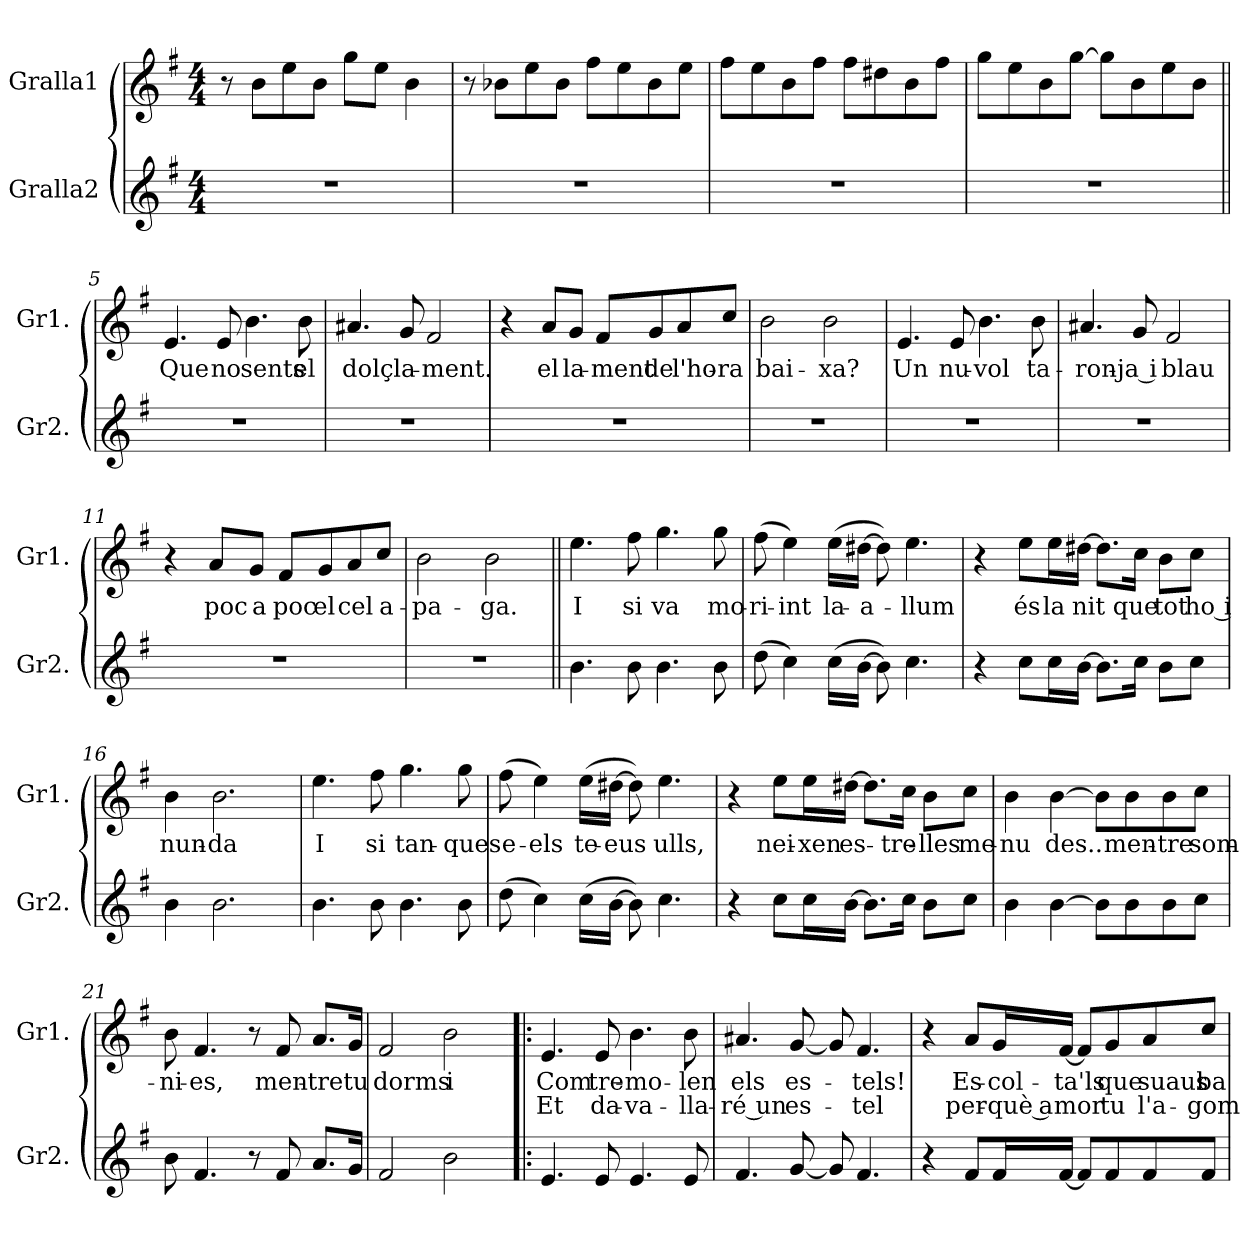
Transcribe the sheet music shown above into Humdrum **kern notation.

**kern	**kern	**text	**text
*part2	*part1	*part1	*part1
*staff2	*staff1	*staff1	*staff1
*I"Gralla2	*I"Gralla1	*	*
*I'Gr2.	*I'Gr1.	*	*
*clefG2	*clefG2	*	*
*k[f#]	*k[f#]	*	*
*M4/4	*M4/4	*	*
*MM69	*MM69	*	*
=1	=1	=1	=1
1r	8r	.	.
.	8b\L	.	.
.	8ee\	.	.
.	8b\J	.	.
.	8gg\L	.	.
.	8ee\J	.	.
.	4b\	.	.
=2	=2	=2	=2
1r	8r	.	.
.	8b-X\L	.	.
.	8ee\	.	.
.	8b-\J	.	.
.	8ff#\L	.	.
.	8ee\	.	.
.	8b-\	.	.
.	8ee\J	.	.
=3	=3	=3	=3
1r	8ff#\L	.	.
.	8ee\	.	.
.	8b\	.	.
.	8ff#\J	.	.
.	8ff#\L	.	.
.	8dd#X\	.	.
.	8b\	.	.
.	8ff#\J	.	.
=4	=4	=4	=4
1r	8gg\L	.	.
.	8ee\	.	.
.	8b\	.	.
.	[8gg\J	.	.
.	8gg\L]	.	.
.	8b\	.	.
.	8ee\	.	.
.	8b\J	.	.
=5||	=5||	=5||	=5||
!	!	!LO:LY:b	!
1r	4.e/	Que	.
!	!	!LO:LY:b	!
.	8e/	no	.
!	!	!LO:LY:b	!
.	4.b\	sents	.
!	!	!LO:LY:b	!
.	8b\	el	.
!!LO:LB:g=z
=6	=6	=6	=6
!	!	!LO:LY:b	!
1r	4.a#X/	dolç	.
!	!	!LO:LY:b	!
.	8g/	la-	.
!	!	!LO:LY:b	!
.	2f#/	-ment.	.
=7	=7	=7	=7
1r	4r	.	.
!	!	!LO:LY:b	!
.	8a/L	el	.
!	!	!LO:LY:b	!
.	8g/J	la-	.
!	!	!LO:LY:b	!
.	8f#/L	-ment	.
!	!	!LO:LY:b	!
.	8g/	de	.
!	!	!LO:LY:b	!
.	8a/	l'ho-	.
!	!	!LO:LY:b	!
.	8cc/J	-ra	.
=8	=8	=8	=8
!	!	!LO:LY:b	!
1r	2b\	bai-	.
!	!	!LO:LY:b	!
.	2b\	-xa?	.
=9	=9	=9	=9
!	!	!LO:LY:b	!
1r	4.e/	Un	.
!	!	!LO:LY:b	!
.	8e/	nu-	.
!	!	!LO:LY:b	!
.	4.b\	-vol	.
!	!	!LO:LY:b	!
.	8b\	ta-	.
=10	=10	=10	=10
!	!	!LO:LY:b	!
1r	4.a#X/	-ron-	.
!	!	!LO:LY:b	!
.	8g/	ja i	.
!	!	!LO:LY:b	!
.	2f#/	blau	.
!!LO:LB:g=z
=11	=11	=11	=11
1r	4r	.	.
!	!	!LO:LY:b	!
.	8a/L	poc	.
!	!	!LO:LY:b	!
.	8g/J	a	.
!	!	!LO:LY:b	!
.	8f#/L	poc	.
!	!	!LO:LY:b	!
.	8g/	el	.
!	!	!LO:LY:b	!
.	8a/	cel	.
!	!	!LO:LY:b	!
.	8cc/J	a-	.
=12	=12	=12	=12
!	!	!LO:LY:b	!
1r	2b\	-pa-	.
!	!	!LO:LY:b	!
.	2b\	-ga.	.
=13||	=13||	=13||	=13||
!	!	!LO:LY:b	!
4.b\	4.ee\	I	.
!	!	!LO:LY:b	!
8b\	8ff#\	si	.
!	!	!LO:LY:b	!
4.b\	4.gg\	va	.
!	!	!LO:LY:b	!
8b\	8gg\	mo-	.
=14	=14	=14	=14
!	!	!LO:LY:b	!
(>8dd\	(>8ff#\	-ri-	.
!	!	!LO:LY:b	!
4cc\)	4ee\)	-int	.
!	!	!LO:LY:b	!
(>16cc\LL	(>16ee\LL	la-	.
!	!	!LO:LY:b	!
[16b\JJ	[16dd#X\JJ	-a-	.
8b\])	8dd#\])	.	.
!	!	!LO:LY:b	!
4.cc\	4.ee\	-llum	.
=15	=15	=15	=15
4r	4r	.	.
!	!	!LO:LY:b	!
8cc\L	8ee\L	és	.
!	!	!LO:LY:b	!
16cc\L	16ee\L	la	.
!	!	!LO:LY:b	!
[16b\JJ	[16dd#X\JJ	nit	.
8.b\L]	8.dd#\L]	.	.
!	!	!LO:LY:b	!
16cc\Jk	16cc\Jk	que	.
!	!	!LO:LY:b	!
8b\L	8b\L	tot	.
!	!	!LO:LY:b	!
8cc\J	8cc\J	ho i	.
!!LO:LB:g=z
=16	=16	=16	=16
!	!	!LO:LY:b	!
4b\	4b\	-nun-	.
!	!	!LO:LY:b	!
2.b\	2.b\	-da	.
=17	=17	=17	=17
!	!	!LO:LY:b	!
4.b\	4.ee\	I	.
!	!	!LO:LY:b	!
8b\	8ff#\	si	.
!	!	!LO:LY:b	!
4.b\	4.gg\	tan-	.
!	!	!LO:LY:b	!
8b\	8gg\	-ques	.
=18	=18	=18	=18
!	!	!LO:LY:b	!
(>8dd\	(>8ff#\	e-	.
!	!	!LO:LY:b	!
4cc\)	4ee\)	-els	.
!	!	!LO:LY:b	!
(>16cc\LL	(>16ee\LL	te-	.
!	!	!LO:LY:b	!
[16b\JJ	[16dd#X\JJ	-eus	.
8b\])	8dd#\])	.	.
!	!	!LO:LY:b	!
4.cc\	4.ee\	ulls,	.
=19	=19	=19	=19
4r	4r	.	.
!	!	!LO:LY:b	!
8cc\L	8ee\L	nei-	.
!	!	!LO:LY:b	!
16cc\L	16ee\L	-xen	.
!	!	!LO:LY:b	!
[16b\JJ	[16dd#X\JJ	es-	.
8.b\L]	8.dd#\L]	.	.
!	!	!LO:LY:b	!
16cc\Jk	16cc\Jk	-tre-	.
!	!	!LO:LY:b	!
8b\L	8b\L	-lles	.
!	!	!LO:LY:b	!
8cc\J	8cc\J	me-	.
!!LO:LB:g=z
=20	=20	=20	=20
!	!	!LO:LY:b	!
4b\	4b\	-nu	.
!	!	!LO:LY:b	!
[4b\	[4b\	des..	.
8b\L]	8b\L]	.	.
!	!	!LO:LY:b	!
8b\	8b\	men-	.
!	!	!LO:LY:b	!
8b\	8b\	-tre	.
!	!	!LO:LY:b	!
8cc\J	8cc\J	som-	.
=21	=21	=21	=21
!	!	!LO:LY:b	!
8b\	8b\	-ni-	.
!	!	!LO:LY:b	!
4.f#/	4.f#/	-es,	.
8r	8r	.	.
!	!	!LO:LY:b	!
8f#/	8f#/	men-	.
!	!	!LO:LY:b	!
8.a/L	8.a/L	-tre	.
!	!	!LO:LY:b	!
16g/Jk	16g/Jk	tu	.
=22	=22	=22	=22
!	!	!LO:LY:b	!
2f#/	2f#/	dorms	.
!	!	!LO:LY:b	!
2b\	2b\	i	.
=23!|:	=23!|:	=23!|:	=23!|:
!	!	!LO:LY:b	!LO:LY:b
4.e/	4.e/	Com	Et
!	!	!LO:LY:b	!LO:LY:b
8e/	8e/	tre-	da-
!	!	!LO:LY:b	!LO:LY:b
4.e/	4.b\	-mo-	-va-
!	!	!LO:LY:b	!LO:LY:b
8e/	8b\	-len	-lla-
=24	=24	=24	=24
!	!	!LO:LY:b	!LO:LY:b
4.f#/	4.a#X/	els	ré un
!	!	!LO:LY:b	!LO:LY:b
[8g/	[8g/	es-	es-
8g/]	8g/]	.	.
!	!	!LO:LY:b	!LO:LY:b
4.f#/	4.f#/	-tels!	-tel
!!LO:LB:g=z
=25	=25	=25	=25
4r	4r	.	.
!	!	!LO:LY:b	!LO:LY:b
8f#/L	8a/L	Es-	per-
!	!	!LO:LY:b	!LO:LY:b
16f#/L	16g/L	-col-	què a
!	!	!LO:LY:b	!LO:LY:b
[16f#/JJ	[16f#/JJ	-ta'ls	-mor
8f#/L]	8f#/L]	.	.
!	!	!LO:LY:b	!LO:LY:b
8f#/	8g/	que	tu
!	!	!LO:LY:b	!LO:LY:b
8f#/	8a/	suaus	l'a-
!	!	!LO:LY:b	!LO:LY:b
8f#/J	8cc/J	ba-	-gom-
=	=	=	=
*-	*-	*-	*-
